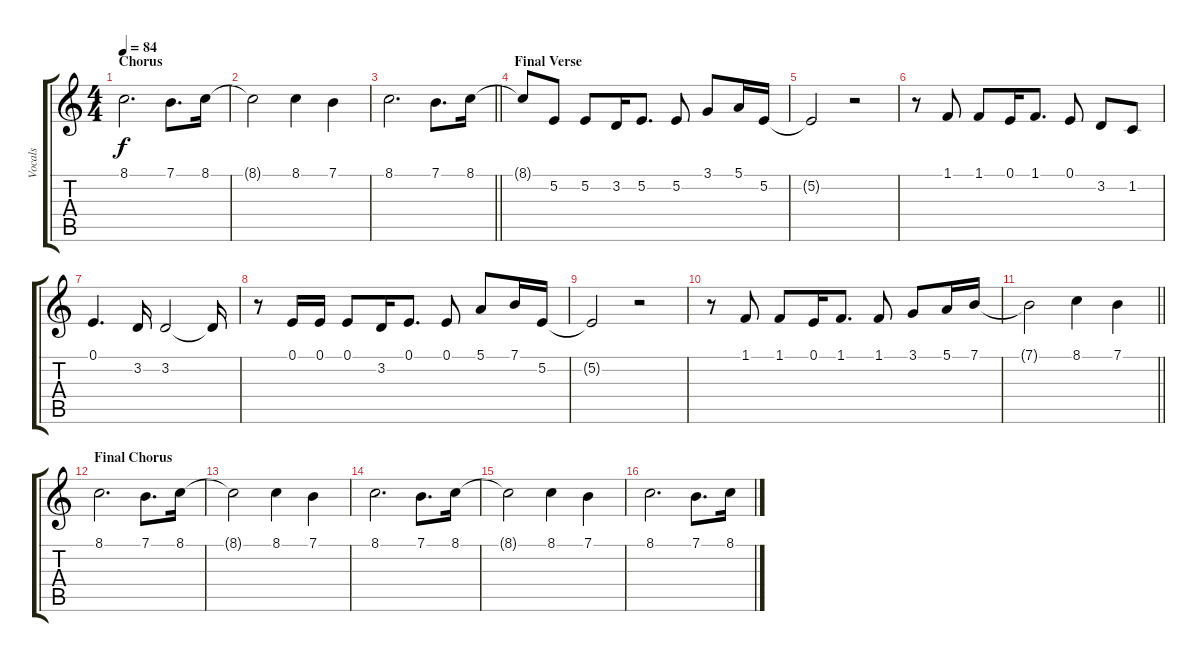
\track ("Vocals" "Vocals") {instrument violin}
\staff {score tabs}
\tuning (E4 B3 G3 D3 A2 E2) {hide}
\ts (4 4)
\section ("" "Chorus")
\tempo 84
\clef g2
\ks c
8.1.2{d dy f} 7.1.8{d} 8.1.16 |
8.1{t}.2 8.1.4 7.1.4 |
\barLineRight lightlight
8.1.2{d} 7.1.8{d} 8.1.16 |
\section ("" "Final Verse")
8.1{t}.8 5.2.8 5.2.8 3.2.16 5.2.8{d} 5.2.8 3.1.8 5.1.16 5.2.16 |
5.2{t}.2 r.2 |
r.8 1.1.8 1.1.8 0.1.16 1.1.8{d} 0.1.8 3.2.8 1.2.8 |
0.1.4{d} 3.2.16 3.2.2 3.2{t}.16 |
r.8 0.1.16 0.1.16 0.1.8 3.2.16 0.1.8{d} 0.1.8 5.1.8 7.1.16 5.2.16 |
5.2{t}.2 r.2 |
r.8 1.1.8 1.1.8 0.1.16 1.1.8{d} 1.1.8 3.1.8 5.1.16 7.1.16 |
\barLineRight lightlight
7.1{t}.2 8.1.4 7.1.4 |
\section ("" "Final Chorus")
8.1.2{d} 7.1.8{d} 8.1.16 |
8.1{t}.2 8.1.4 7.1.4 |
8.1.2{d} 7.1.8{d} 8.1.16 |
8.1{t}.2 8.1.4 7.1.4 |
8.1.2{d} 7.1.8{d} 8.1.16
